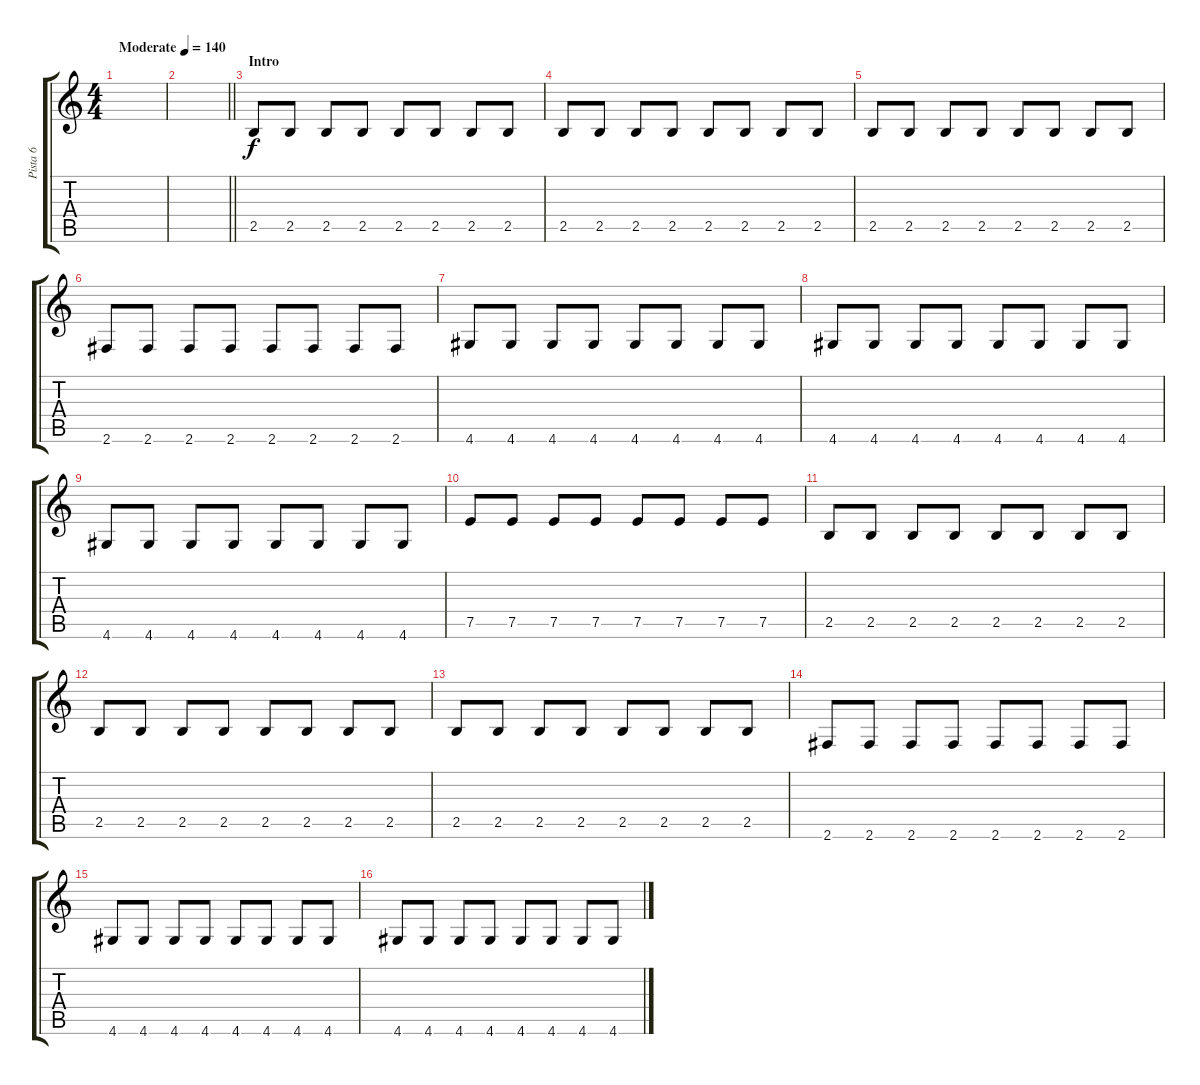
\track ("Pista 6" "Pista 6") {instrument electricbassfinger}
\staff {score tabs}
\tuning (E4 B3 G3 D3 A2 E2) {hide}
\ts (4 4)
\tempo (140 "Moderate")
\clef g2
\ks c
|
\barLineRight lightlight
|
\section ("" "Intro")
2.5.8 2.5.8 2.5.8 2.5.8 2.5.8 2.5.8 2.5.8 2.5.8 |
2.5.8 2.5.8 2.5.8 2.5.8 2.5.8 2.5.8 2.5.8 2.5.8 |
2.5.8 2.5.8 2.5.8 2.5.8 2.5.8 2.5.8 2.5.8 2.5.8 |
2.6.8 2.6.8 2.6.8 2.6.8 2.6.8 2.6.8 2.6.8 2.6.8 |
4.6.8 4.6.8 4.6.8 4.6.8 4.6.8 4.6.8 4.6.8 4.6.8 |
4.6.8 4.6.8 4.6.8 4.6.8 4.6.8 4.6.8 4.6.8 4.6.8 |
4.6.8 4.6.8 4.6.8 4.6.8 4.6.8 4.6.8 4.6.8 4.6.8 |
7.5.8 7.5.8 7.5.8 7.5.8 7.5.8 7.5.8 7.5.8 7.5.8 |
2.5.8 2.5.8 2.5.8 2.5.8 2.5.8 2.5.8 2.5.8 2.5.8 |
2.5.8 2.5.8 2.5.8 2.5.8 2.5.8 2.5.8 2.5.8 2.5.8 |
2.5.8 2.5.8 2.5.8 2.5.8 2.5.8 2.5.8 2.5.8 2.5.8 |
2.6.8 2.6.8 2.6.8 2.6.8 2.6.8 2.6.8 2.6.8 2.6.8 |
4.6.8 4.6.8 4.6.8 4.6.8 4.6.8 4.6.8 4.6.8 4.6.8 |
4.6.8 4.6.8 4.6.8 4.6.8 4.6.8 4.6.8 4.6.8 4.6.8
